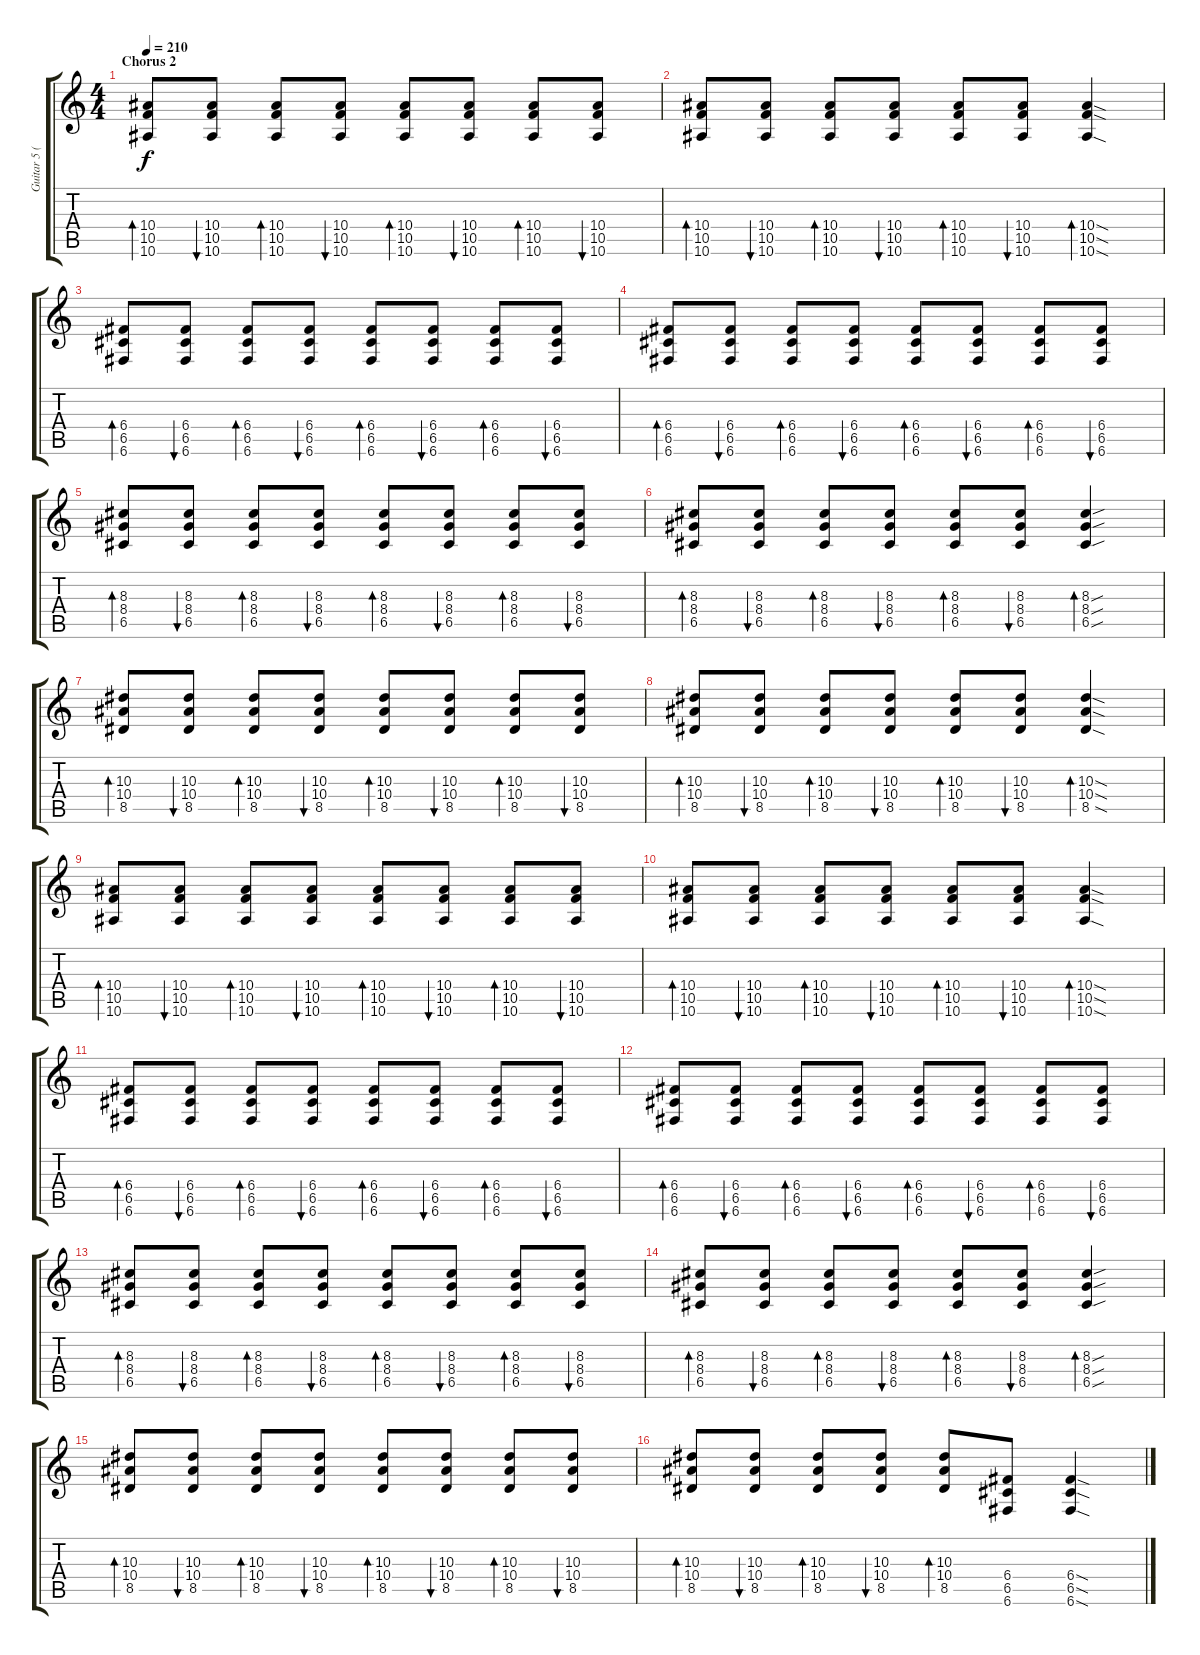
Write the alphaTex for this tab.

\track ("Guitar 5 (distortion)" "Guitar 5 (") {instrument distortionguitar}
\staff {score tabs}
\tuning (D4 A3 F3 C3 G2 C2) {hide}
\ts (4 4)
\section ("" "Chorus 2")
\tempo 210
\clef g2
\ks c
(10.4 10.5 10.6).8{bd 60 dy f volume 13} (10.4 10.5 10.6).8{bu 60} (10.4 10.5 10.6).8{bd 60} (10.4 10.5 10.6).8{bu 60} (10.4 10.5 10.6).8{bd 60} (10.4 10.5 10.6).8{bu 60} (10.4 10.5 10.6).8{bd 60} (10.4 10.5 10.6).8{bu 60} |
(10.4 10.5 10.6).8{bd 60} (10.4 10.5 10.6).8{bu 60} (10.4 10.5 10.6).8{bd 60} (10.4 10.5 10.6).8{bu 60} (10.4 10.5 10.6).8{bd 60} (10.4 10.5 10.6).8{bu 60} (10.4{sod} 10.5{sod} 10.6{sod}).4{bd 60} |
(6.4 6.5 6.6).8{bd 60} (6.4 6.5 6.6).8{bu 60} (6.4 6.5 6.6).8{bd 60} (6.4 6.5 6.6).8{bu 60} (6.4 6.5 6.6).8{bd 60} (6.4 6.5 6.6).8{bu 60} (6.4 6.5 6.6).8{bd 60} (6.4 6.5 6.6).8{bu 60} |
(6.4 6.5 6.6).8{bd 60} (6.4 6.5 6.6).8{bu 60} (6.4 6.5 6.6).8{bd 60} (6.4 6.5 6.6).8{bu 60} (6.4 6.5 6.6).8{bd 60} (6.4 6.5 6.6).8{bu 60} (6.4 6.5 6.6).8{bd 60} (6.4 6.5 6.6).8{bu 60} |
(8.3 8.4 6.5).8{bd 60} (8.3 8.4 6.5).8{bu 60} (8.3 8.4 6.5).8{bd 60} (8.3 8.4 6.5).8{bu 60} (8.3 8.4 6.5).8{bd 60} (8.3 8.4 6.5).8{bu 60} (8.3 8.4 6.5).8{bd 60} (8.3 8.4 6.5).8{bu 60} |
(8.3 8.4 6.5).8{bd 60} (8.3 8.4 6.5).8{bu 60} (8.3 8.4 6.5).8{bd 60} (8.3 8.4 6.5).8{bu 60} (8.3 8.4 6.5).8{bd 60} (8.3 8.4 6.5).8{bu 60} (8.3{sou} 8.4{sou} 6.5{sou}).4{bd 60} |
(10.3 10.4 8.5).8{bd 60} (10.3 10.4 8.5).8{bu 60} (10.3 10.4 8.5).8{bd 60} (10.3 10.4 8.5).8{bu 60} (10.3 10.4 8.5).8{bd 60} (10.3 10.4 8.5).8{bu 60} (10.3 10.4 8.5).8{bd 60} (10.3 10.4 8.5).8{bu 60} |
(10.3 10.4 8.5).8{bd 60} (10.3 10.4 8.5).8{bu 60} (10.3 10.4 8.5).8{bd 60} (10.3 10.4 8.5).8{bu 60} (10.3 10.4 8.5).8{bd 60} (10.3 10.4 8.5).8{bu 60} (10.3{sod} 10.4{sod} 8.5{sod}).4{bd 60} |
(10.4 10.5 10.6).8{bd 60} (10.4 10.5 10.6).8{bu 60} (10.4 10.5 10.6).8{bd 60} (10.4 10.5 10.6).8{bu 60} (10.4 10.5 10.6).8{bd 60} (10.4 10.5 10.6).8{bu 60} (10.4 10.5 10.6).8{bd 60} (10.4 10.5 10.6).8{bu 60} |
(10.4 10.5 10.6).8{bd 60} (10.4 10.5 10.6).8{bu 60} (10.4 10.5 10.6).8{bd 60} (10.4 10.5 10.6).8{bu 60} (10.4 10.5 10.6).8{bd 60} (10.4 10.5 10.6).8{bu 60} (10.4{sod} 10.5{sod} 10.6{sod}).4{bd 60} |
(6.4 6.5 6.6).8{bd 60} (6.4 6.5 6.6).8{bu 60} (6.4 6.5 6.6).8{bd 60} (6.4 6.5 6.6).8{bu 60} (6.4 6.5 6.6).8{bd 60} (6.4 6.5 6.6).8{bu 60} (6.4 6.5 6.6).8{bd 60} (6.4 6.5 6.6).8{bu 60} |
(6.4 6.5 6.6).8{bd 60} (6.4 6.5 6.6).8{bu 60} (6.4 6.5 6.6).8{bd 60} (6.4 6.5 6.6).8{bu 60} (6.4 6.5 6.6).8{bd 60} (6.4 6.5 6.6).8{bu 60} (6.4 6.5 6.6).8{bd 60} (6.4 6.5 6.6).8{bu 60} |
(8.3 8.4 6.5).8{bd 60} (8.3 8.4 6.5).8{bu 60} (8.3 8.4 6.5).8{bd 60} (8.3 8.4 6.5).8{bu 60} (8.3 8.4 6.5).8{bd 60} (8.3 8.4 6.5).8{bu 60} (8.3 8.4 6.5).8{bd 60} (8.3 8.4 6.5).8{bu 60} |
(8.3 8.4 6.5).8{bd 60} (8.3 8.4 6.5).8{bu 60} (8.3 8.4 6.5).8{bd 60} (8.3 8.4 6.5).8{bu 60} (8.3 8.4 6.5).8{bd 60} (8.3 8.4 6.5).8{bu 60} (8.3{sou} 8.4{sou} 6.5{sou}).4{bd 60} |
(10.3 10.4 8.5).8{bd 60} (10.3 10.4 8.5).8{bu 60} (10.3 10.4 8.5).8{bd 60} (10.3 10.4 8.5).8{bu 60} (10.3 10.4 8.5).8{bd 60} (10.3 10.4 8.5).8{bu 60} (10.3 10.4 8.5).8{bd 60} (10.3 10.4 8.5).8{bu 60} |
(10.3 10.4 8.5).8{bd 60} (10.3 10.4 8.5).8{bu 60} (10.3 10.4 8.5).8{bd 60} (10.3 10.4 8.5).8{bu 60} (10.3 10.4 8.5).8{bd 60} (6.4 6.5 6.6).8 (6.4{sod} 6.5{sod} 6.6{sod}).4
